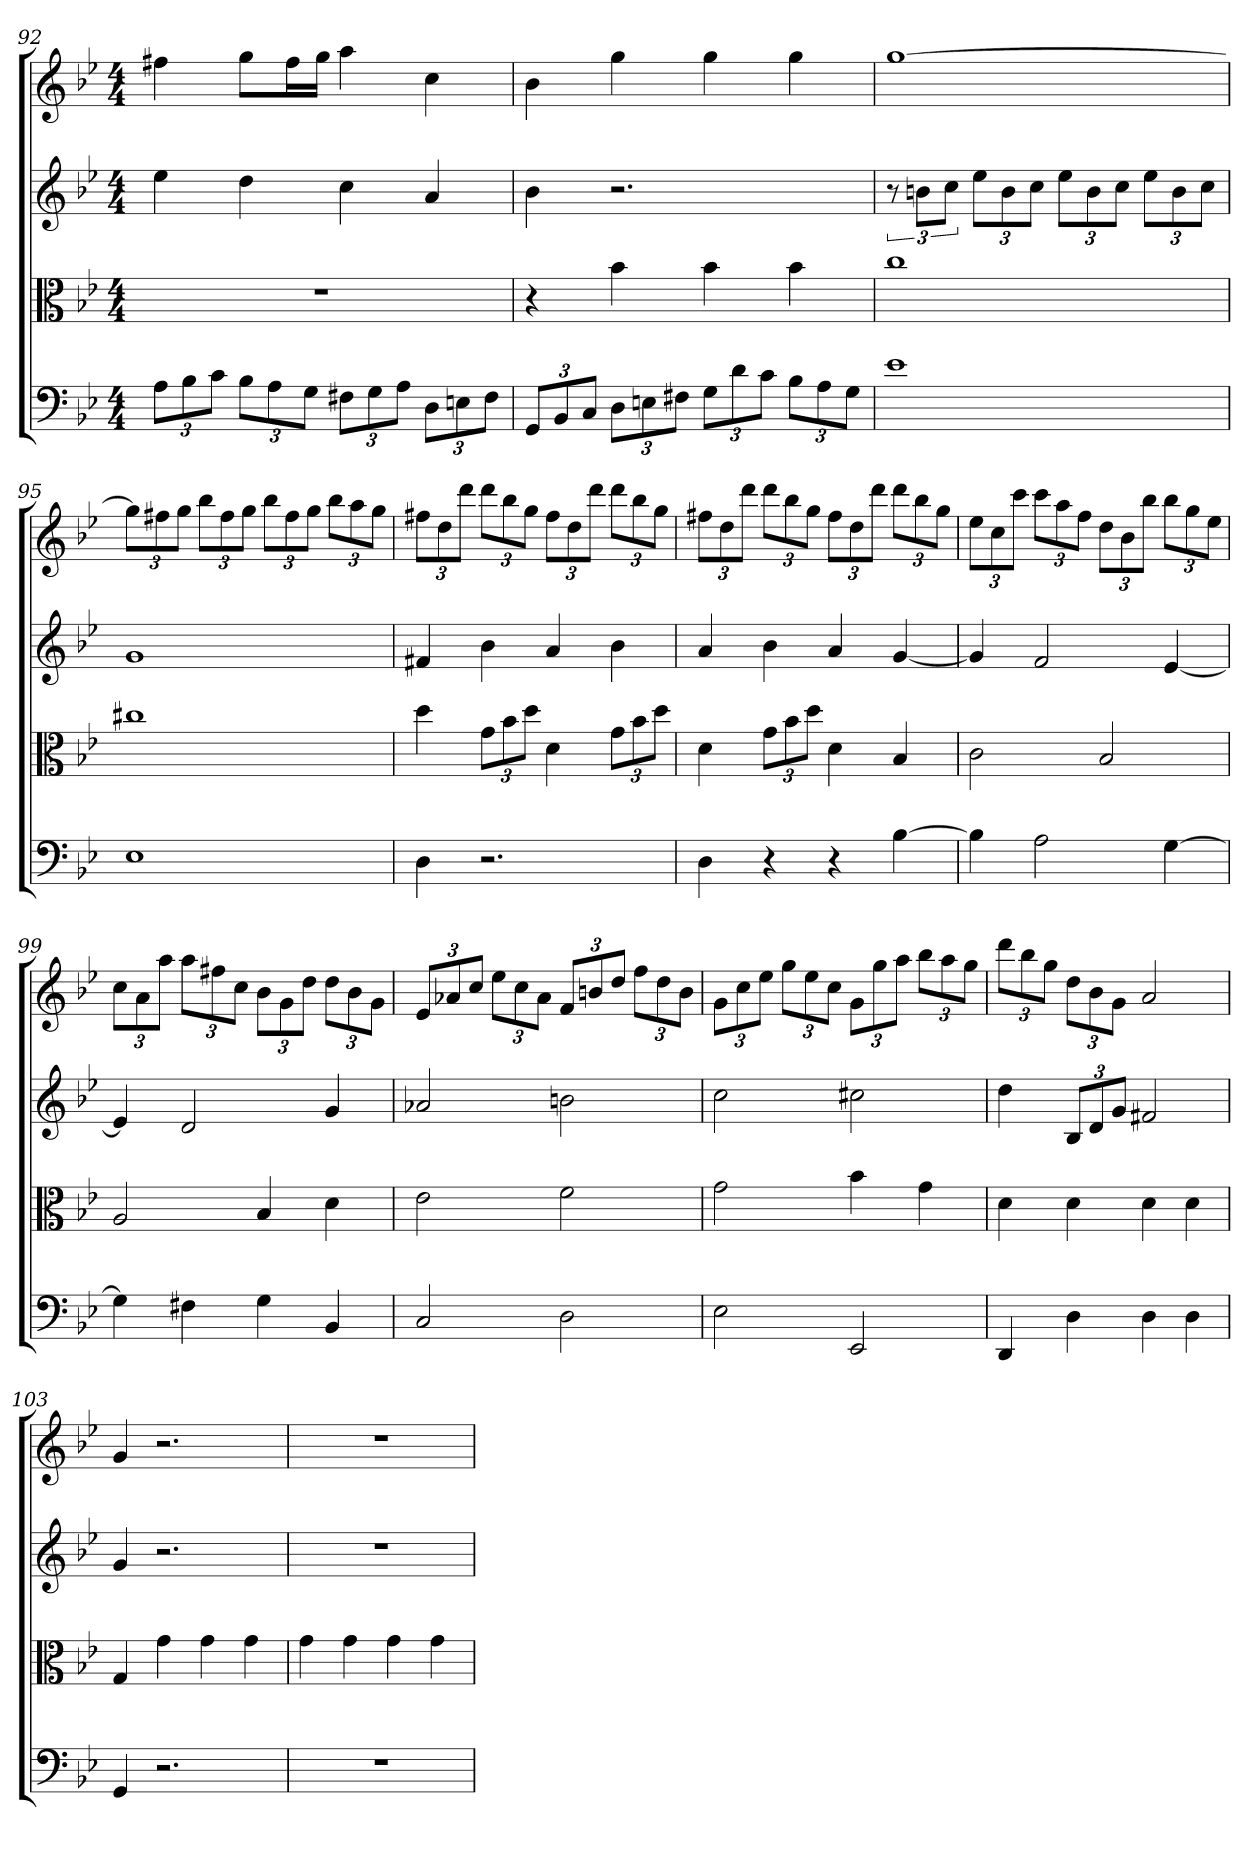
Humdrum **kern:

**kern	**kern	**kern	**kern
*part4	*part3	*part2	*part1
*staff4	*staff3	*staff2	*staff1
*clefF4	*clefC3	*	*
*k[b-e-]	*k[b-e-]	*k[b-e-]	*k[b-e-]
*B-:	*B-:	*B-:	*B-:
*M4/4	*M4/4	*M4/4	*M4/4
=92	=92	=92	=92
12A\L	1r	4ee-	4ff#X
12B-\	.	.	.
12c\J	.	.	.
12B-\L	.	4dd	8ggL
12A\	.	.	.
.	.	.	16ff#L
12G\J	.	.	.
.	.	.	16ggJJ
12F#X\L	.	4cc	4aa
12G\	.	.	.
12A\J	.	.	.
12D\L	.	4a	4cc
12En\	.	.	.
12F#\J	.	.	.
=93	=93	=93	=93
12GG/L	4r	4b-	4b-
12BB-/	.	.	.
12C/J	.	.	.
12D\L	4b-	2.r	4gg
12En\	.	.	.
12F#X\J	.	.	.
12G\L	4b-	.	4gg
12d\	.	.	.
12c\J	.	.	.
12B-\L	4b-	.	4gg
12A\	.	.	.
12G\J	.	.	.
=94	=94	=94	=94
1e-	1cc	12r	[1gg
.	.	12bnL	.
.	.	12ccJ	.
.	.	12ee-L	.
.	.	12b	.
.	.	12ccJ	.
.	.	12ee-L	.
.	.	12b	.
.	.	12ccJ	.
.	.	12ee-L	.
.	.	12b	.
.	.	12ccJ	.
=95	=95	=95	=95
1E-	1cc#X	1g	12ggL]
.	.	.	12ff#X
.	.	.	12ggJ
.	.	.	12bb-L
.	.	.	12ff#
.	.	.	12ggJ
.	.	.	12bb-L
.	.	.	12ff#
.	.	.	12ggJ
.	.	.	12bb-L
.	.	.	12aa
.	.	.	12ggJ
=96	=96	=96	=96
4D	4dd	4f#X	12ff#XL
.	.	.	12dd
.	.	.	12dddJ
2.r	12g\L	4b-	12dddL
.	12b-\	.	12bb-
.	12dd\J	.	12ggJ
.	4d	4a	12ff#L
.	.	.	12dd
.	.	.	12dddJ
.	12g\L	4b-	12dddL
.	12b-\	.	12bb-
.	12dd\J	.	12ggJ
=97	=97	=97	=97
4D	4d	4a	12ff#XL
.	.	.	12dd
.	.	.	12dddJ
4r	12g\L	4b-	12dddL
.	12b-\	.	12bb-
.	12dd\J	.	12ggJ
4r	4d	4a	12ff#L
.	.	.	12dd
.	.	.	12dddJ
[4B-	4B-	[4g	12dddL
.	.	.	12bb-
.	.	.	12ggJ
=98	=98	=98	=98
4B-]	2c	4g]	12ee-L
.	.	.	12cc
.	.	.	12cccJ
2A	.	2f	12cccL
.	.	.	12aa
.	.	.	12ffJ
.	2B-	.	12ddL
.	.	.	12b-
.	.	.	12bb-J
[4G	.	[4e-	12bb-L
.	.	.	12gg
.	.	.	12ee-J
=99	=99	=99	=99
4G]	2A	4e-]	12ccL
.	.	.	12a
.	.	.	12aaJ
4F#X	.	2d	12aaL
.	.	.	12ff#X
.	.	.	12ccJ
4G	4B-	.	12b-L
.	.	.	12g
.	.	.	12ddJ
4BB-	4d	4g	12ddL
.	.	.	12b-
.	.	.	12gJ
=100	=100	=100	=100
2C	2e-	2a-X	12e-L
.	.	.	12a-X
.	.	.	12ccJ
.	.	.	12ee-L
.	.	.	12cc
.	.	.	12a-J
2D	2f	2bn	12fL
.	.	.	12bn
.	.	.	12ddJ
.	.	.	12ffL
.	.	.	12dd
.	.	.	12bJ
=101	=101	=101	=101
2E-	2g	2cc	12gL
.	.	.	12cc
.	.	.	12ee-J
.	.	.	12ggL
.	.	.	12ee-
.	.	.	12ccJ
2EE-	4b-	2cc#X	12gL
.	.	.	12gg
.	.	.	12aaJ
.	4g	.	12bb-L
.	.	.	12aa
.	.	.	12ggJ
=102	=102	=102	=102
4DD	4d	4dd	12dddL
.	.	.	12bb-
.	.	.	12ggJ
4D	4d	12B-L	12ddL
.	.	12d	12b-
.	.	12gJ	12gJ
4D	4d	2f#X	2a
4D	4d	.	.
=103	=103	=103	=103
4GG	4G	4g	4g
2.r	4g	2.r	2.r
.	4g	.	.
.	4g	.	.
=104	=104	=104	=104
1r	4g	1r	1r
.	4g	.	.
.	4g	.	.
.	4g	.	.
=	=	=	=
*-	*-	*-	*-
